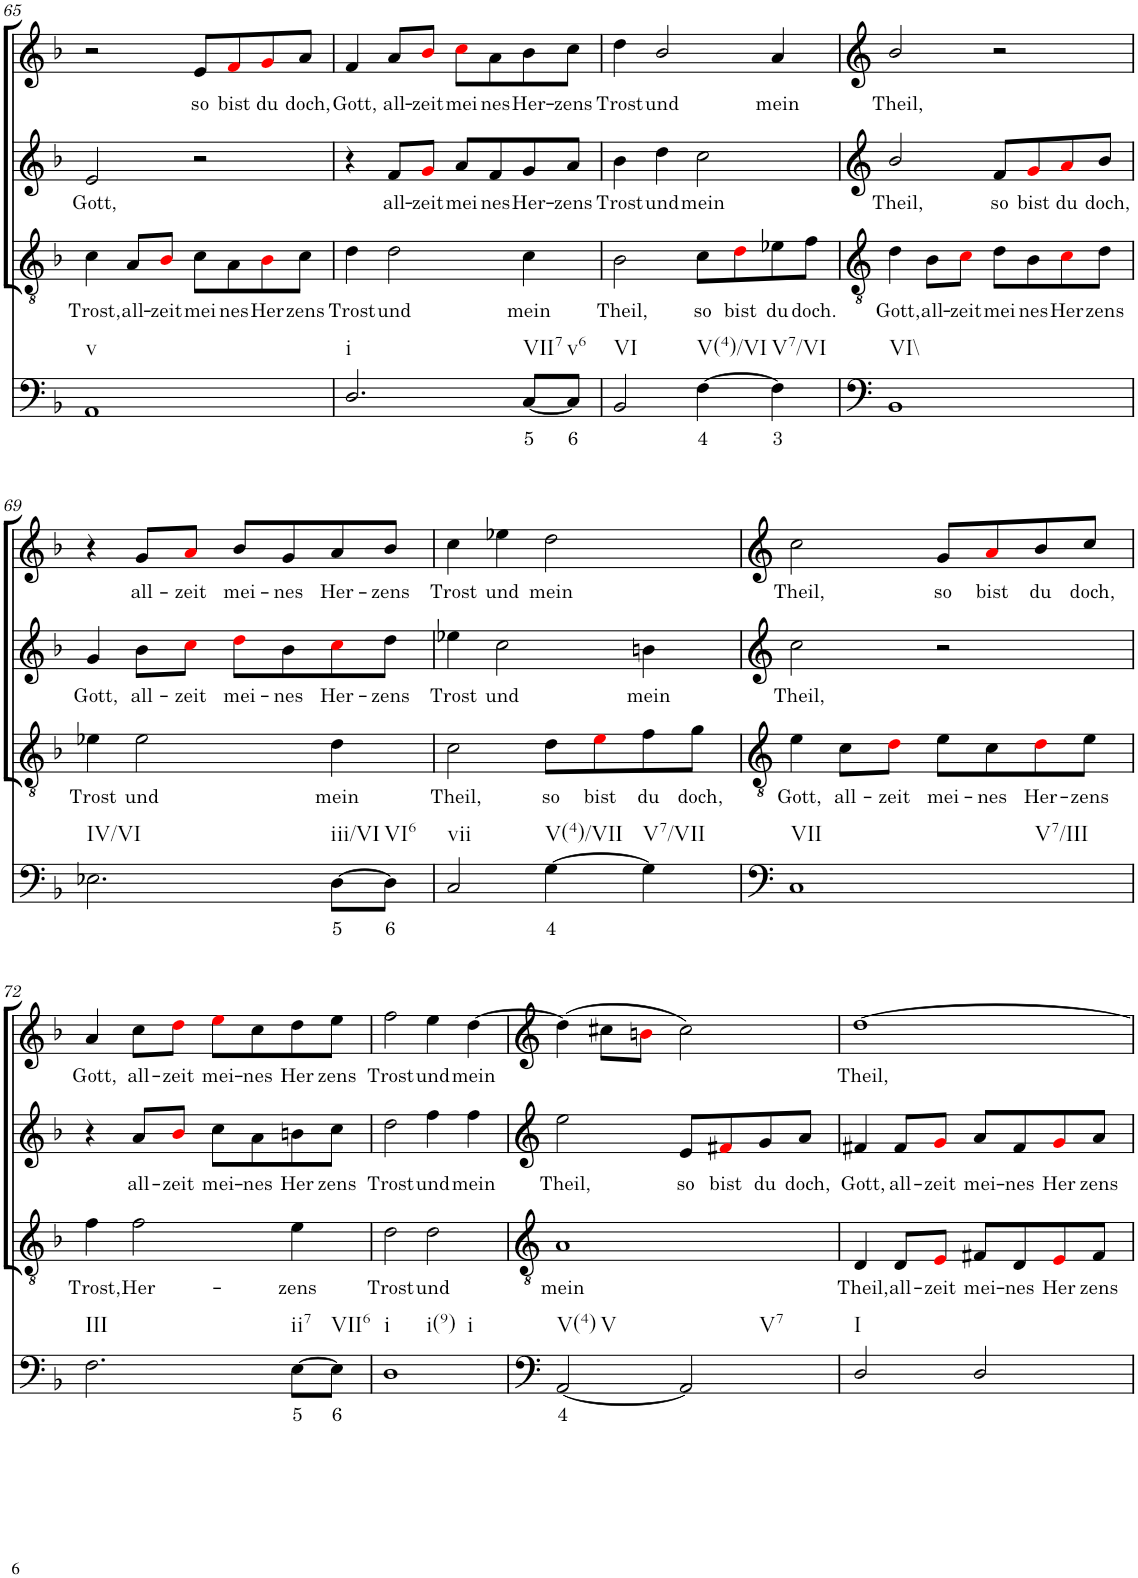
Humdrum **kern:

**kern	**text	**kern	**text	**kern	**text	**kern	**text
*part4	*part4	*part3	*part3	*part2	*part2	*part1	*part1
*staff4	*staff4	*staff3	*staff3	*staff2	*staff2	*staff1	*staff1
*I"Continuo	*	*I"Tenor	*	*I"Soprano II	*	*I"Soprano I	*
!!LO:PB:g=z
*clefF4	*	*clefGv2	*	*clefF4	*	*clefGv2	*
*k[b-]	*	*k[b-]	*	*k[b-]	*	*k[b-]	*
*M2/2	*	*M2/2	*	*M2/2	*	*M2/2	*
*met(c|)	*	*met(c|)	*	*met(c|)	*	*met(c|)	*
=65	=65	=65	=65	=65	=65	=65	=65
!LO:TX:b:t=v	!	!	!	!	!	!	!
!	!	!	!LO:LY:b	!	!LO:LY:b	!	!
1AA	.	4c\	Trost,	2e/	Gott,	2r	.
!	!	!	!LO:LY:b	!	!	!	!
.	.	8A/L	all-	.	.	.	.
!	!	!	!LO:LY:b	!	!	!	!
.	.	8B-i/J	zeit	.	.	.	.
!	!	!	!LO:LY:b	!	!	!	!LO:LY:b
.	.	8c\L	mei-	2r	.	8e/L	so
!	!	!	!LO:LY:b	!	!	!	!LO:LY:b
.	.	8A\	nes	.	.	8fi/	bist
!	!	!	!LO:LY:b	!	!	!	!LO:LY:b
.	.	8B-i\	Her-	.	.	8gi/	du
!	!	!	!LO:LY:b	!	!	!	!LO:LY:b
.	.	8c\J	zens	.	.	8a/J	doch,
=66	=66	=66	=66	=66	=66	=66	=66
!LO:TX:b:t=i	!	!	!	!	!	!	!
!	!	!	!LO:LY:b	!	!	!	!LO:LY:b
2.D/	.	4d\	Trost	4r	.	4f/	Gott,
!	!	!	!LO:LY:b	!	!LO:LY:b	!	!LO:LY:b
.	.	2d\	und	8f/L	all-	8a/L	all-
!	!	!	!	!	!LO:LY:b	!	!LO:LY:b
.	.	.	.	8gi/J	zeit	8b-i/J	zeit
!	!	!	!	!	!LO:LY:b	!	!LO:LY:b
.	.	.	.	8a/L	mei-	8cci\L	mei-
!	!	!	!	!	!LO:LY:b	!	!LO:LY:b
.	.	.	.	8f/	nes	8a\	nes
!LO:TX:b:t=VII7	!	!	!	!	!	!	!
!	!LO:LY:b	!	!LO:LY:b	!	!LO:LY:b	!	!LO:LY:b
[8C/L	5	4c\	mein	8g/	Her-	8b-\	Her-
!LO:TX:b:t=v6	!	!	!	!	!	!	!
!	!LO:LY:b	!	!	!	!LO:LY:b	!	!LO:LY:b
8C/J]	6	.	.	8a/J	zens	8cc\J	zens
=67	=67	=67	=67	=67	=67	=67	=67
!LO:TX:b:t=VI	!	!	!	!	!	!	!
!	!	!	!LO:LY:b	!	!LO:LY:b	!	!LO:LY:b
2BB-/	.	2B-\	Theil,	4b-\	Trost	4dd\	Trost
!	!	!	!	!	!LO:LY:b	!	!LO:LY:b
.	.	.	.	4dd\	und	2b-/	und
!LO:TX:b:t=V(4)/VI	!	!	!	!	!	!	!
!	!LO:LY:b	!	!LO:LY:b	!	!LO:LY:b	!	!
[4F\	4	8c\L	so	2cc\	mein	.	.
!	!	!	!LO:LY:b	!	!	!	!
.	.	8di\	bist	.	.	.	.
!LO:TX:b:t=V7/VI	!	!	!	!	!	!	!
!	!LO:LY:b	!	!LO:LY:b	!	!	!	!LO:LY:b
4F\]	3	8e-X\	du	.	.	4a/	mein
!	!	!	!LO:LY:b	!	!	!	!
.	.	8f\J	doch.	.	.	.	.
=68	=68	=68	=68	=68	=68	=68	=68
!LO:TX:b:t=VI\\	!	!	!	!	!	!	!
!	!	!	!LO:LY:b	!	!LO:LY:b	!	!LO:LY:b
1BB-	.	4d\	Gott,	2b-/	Theil,	2b-/	Theil,
!	!	!	!LO:LY:b	!	!	!	!
.	.	8B-\L	all-	.	.	.	.
!	!	!	!LO:LY:b	!	!	!	!
.	.	8ci\J	zeit	.	.	.	.
!	!	!	!LO:LY:b	!	!LO:LY:b	!	!
.	.	8d\L	mei-	8f/L	so	2r	.
!	!	!	!LO:LY:b	!	!LO:LY:b	!	!
.	.	8B-\	nes	8gi/	bist	.	.
!	!	!	!LO:LY:b	!	!LO:LY:b	!	!
.	.	8ci\	Her-	8ai/	du	.	.
!	!	!	!LO:LY:b	!	!LO:LY:b	!	!
.	.	8d\J	zens	8b-/J	doch,	.	.
!!LO:LB:g=z
=69	=69	=69	=69	=69	=69	=69	=69
!LO:TX:b:t=IV/VI	!	!	!	!	!	!	!
!	!	!	!LO:LY:b	!	!LO:LY:b	!	!
2.E-X\	.	4e-X\	Trost	4g/	Gott,	4r	.
!	!	!	!LO:LY:b	!	!LO:LY:b	!	!LO:LY:b
.	.	2e-\	und	8b-\L	all-	8g/L	all-
!	!	!	!	!	!LO:LY:b	!	!LO:LY:b
.	.	.	.	8cci\J	zeit	8ai/J	zeit
!	!	!	!	!	!LO:LY:b	!	!LO:LY:b
.	.	.	.	8ddi\L	mei-	8b-/L	mei-
!	!	!	!	!	!LO:LY:b	!	!LO:LY:b
.	.	.	.	8b-\	nes	8g/	nes
!LO:TX:b:t=iii/VI	!	!	!	!	!	!	!
!	!LO:LY:b	!	!LO:LY:b	!	!LO:LY:b	!	!LO:LY:b
[8D\L	5	4d\	mein	8cci\	Her-	8a/	Her-
!LO:TX:b:t=VI6	!	!	!	!	!	!	!
!	!LO:LY:b	!	!	!	!LO:LY:b	!	!LO:LY:b
8D\J]	6	.	.	8dd\J	zens	8b-/J	zens
=70	=70	=70	=70	=70	=70	=70	=70
!LO:TX:b:t=vii	!	!	!	!	!	!	!
!	!	!	!LO:LY:b	!	!LO:LY:b	!	!LO:LY:b
2C/	.	2c\	Theil,	4ee-X\	Trost	4cc\	Trost
!	!	!	!	!	!LO:LY:b	!	!LO:LY:b
.	.	.	.	2cc\	und	4ee-X\	und
!LO:TX:b:t=V(4)/VII	!	!	!	!	!	!	!
!	!LO:LY:b	!	!LO:LY:b	!	!	!	!LO:LY:b
[4G\	4	8d\L	so	.	.	2dd\	mein
!	!	!	!LO:LY:b	!	!	!	!
.	.	8ei\	bist	.	.	.	.
!LO:TX:b:t=V7/VII	!	!	!	!	!	!	!
!	!	!	!LO:LY:b	!	!LO:LY:b	!	!
4G\]	.	8f\	du	4bn\	mein	.	.
!	!	!	!LO:LY:b	!	!	!	!
.	.	8g\J	doch,	.	.	.	.
=71	=71	=71	=71	=71	=71	=71	=71
!LO:TX:b:t=VII	!	!	!	!	!	!	!
!LO:TX:b:t=V7/III	!	!	!	!	!	!	!
!	!	!	!LO:LY:b	!	!LO:LY:b	!	!LO:LY:b
1C	.	4e\	Gott,	2cc\	Theil,	2cc\	Theil,
!	!	!	!LO:LY:b	!	!	!	!
.	.	8c\L	all-	.	.	.	.
!	!	!	!LO:LY:b	!	!	!	!
.	.	8di\J	zeit	.	.	.	.
!	!	!	!LO:LY:b	!	!	!	!LO:LY:b
.	.	8e\L	mei-	2r	.	8g/L	so
!	!	!	!LO:LY:b	!	!	!	!LO:LY:b
.	.	8c\	nes	.	.	8ai/	bist
!	!	!	!LO:LY:b	!	!	!	!LO:LY:b
.	.	8di\	Her-	.	.	8b-/	du
!	!	!	!LO:LY:b	!	!	!	!LO:LY:b
.	.	8e\J	zens	.	.	8cc/J	doch,
!!LO:LB:g=z
=72	=72	=72	=72	=72	=72	=72	=72
!LO:TX:b:t=III	!	!	!	!	!	!	!
!	!	!	!LO:LY:b	!	!	!	!LO:LY:b
2.F\	.	4f\	Trost,	4r	.	4a/	Gott,
!	!	!	!LO:LY:b	!	!LO:LY:b	!	!LO:LY:b
.	.	2f\	Her-	8a/L	all-	8cc\L	all-
!	!	!	!	!	!LO:LY:b	!	!LO:LY:b
.	.	.	.	8b-i/J	zeit	8ddi\J	zeit
!	!	!	!	!	!LO:LY:b	!	!LO:LY:b
.	.	.	.	8cc\L	mei-	8eei\L	mei-
!	!	!	!	!	!LO:LY:b	!	!LO:LY:b
.	.	.	.	8a\	nes	8cc\	nes
!LO:TX:b:t=ii7	!	!	!	!	!	!	!
!	!LO:LY:b	!	!LO:LY:b	!	!LO:LY:b	!	!LO:LY:b
[8E\L	5	4e\	zens	8bn\	Her-	8dd\	Her-
!LO:TX:b:t=VII6	!	!	!	!	!	!	!
!	!LO:LY:b	!	!	!	!LO:LY:b	!	!LO:LY:b
8E\J]	6	.	.	8cc\J	zens	8ee\J	zens
=73	=73	=73	=73	=73	=73	=73	=73
!LO:TX:b:t=i	!	!	!	!	!	!	!
!LO:TX:b:t=i(9)	!	!	!	!	!	!	!
!LO:TX:b:t=i	!	!	!	!	!	!	!
!	!	!	!LO:LY:b	!	!LO:LY:b	!	!LO:LY:b
1D	.	2d\	Trost	2dd\	Trost	2ff\	Trost
!	!	!	!LO:LY:b	!	!LO:LY:b	!	!LO:LY:b
.	.	2d\	und	4ff\	und	4ee\	und
!	!	!	!	!	!LO:LY:b	!	!LO:LY:b
.	.	.	.	4ff\	mein	[4dd\	mein
=74	=74	=74	=74	=74	=74	=74	=74
!LO:TX:b:t=V(4)	!	!	!	!	!	!	!
!LO:TX:b:t=V	!	!	!	!	!	!	!
!	!LO:LY:b	!	!LO:LY:b	!	!LO:LY:b	!	!
[2AA/	4	1A	mein	2ee\	Theil,	(4dd\]	.
.	.	.	.	.	.	8cc#X\L	.
.	.	.	.	.	.	8bni\J	.
!LO:TX:b:t=V7	!	!	!	!	!	!	!
!	!	!	!	!	!LO:LY:b	!	!
2AA/]	.	.	.	8e/L	so	2cc#\)	.
!	!	!	!	!	!LO:LY:b	!	!
.	.	.	.	8f#Xi/	bist	.	.
!	!	!	!	!	!LO:LY:b	!	!
.	.	.	.	8g/	du	.	.
!	!	!	!	!	!LO:LY:b	!	!
.	.	.	.	8a/J	doch,	.	.
=75	=75	=75	=75	=75	=75	=75	=75
!LO:TX:b:t=I	!	!	!	!	!	!	!
!	!	!	!LO:LY:b	!	!LO:LY:b	!	!LO:LY:b
2D/	.	4D/	Theil,	4f#X/	Gott,	[1dd	Theil,
!	!	!	!LO:LY:b	!	!LO:LY:b	!	!
.	.	8D/L	all-	8f#/L	all-	.	.
!	!	!	!LO:LY:b	!	!LO:LY:b	!	!
.	.	8Ei/J	zeit	8gi/J	zeit	.	.
!	!	!	!LO:LY:b	!	!LO:LY:b	!	!
2D/	.	8F#X/L	mei-	8a/L	mei-	.	.
!	!	!	!LO:LY:b	!	!LO:LY:b	!	!
.	.	8D/	nes	8f#/	nes	.	.
!	!	!	!LO:LY:b	!	!LO:LY:b	!	!
.	.	8Ei/	Her-	8gi/	Her-	.	.
!	!	!	!LO:LY:b	!	!LO:LY:b	!	!
.	.	8F#/J	zens	8a/J	zens	.	.
=	=	=	=	=	=	=	=
*-	*-	*-	*-	*-	*-	*-	*-
